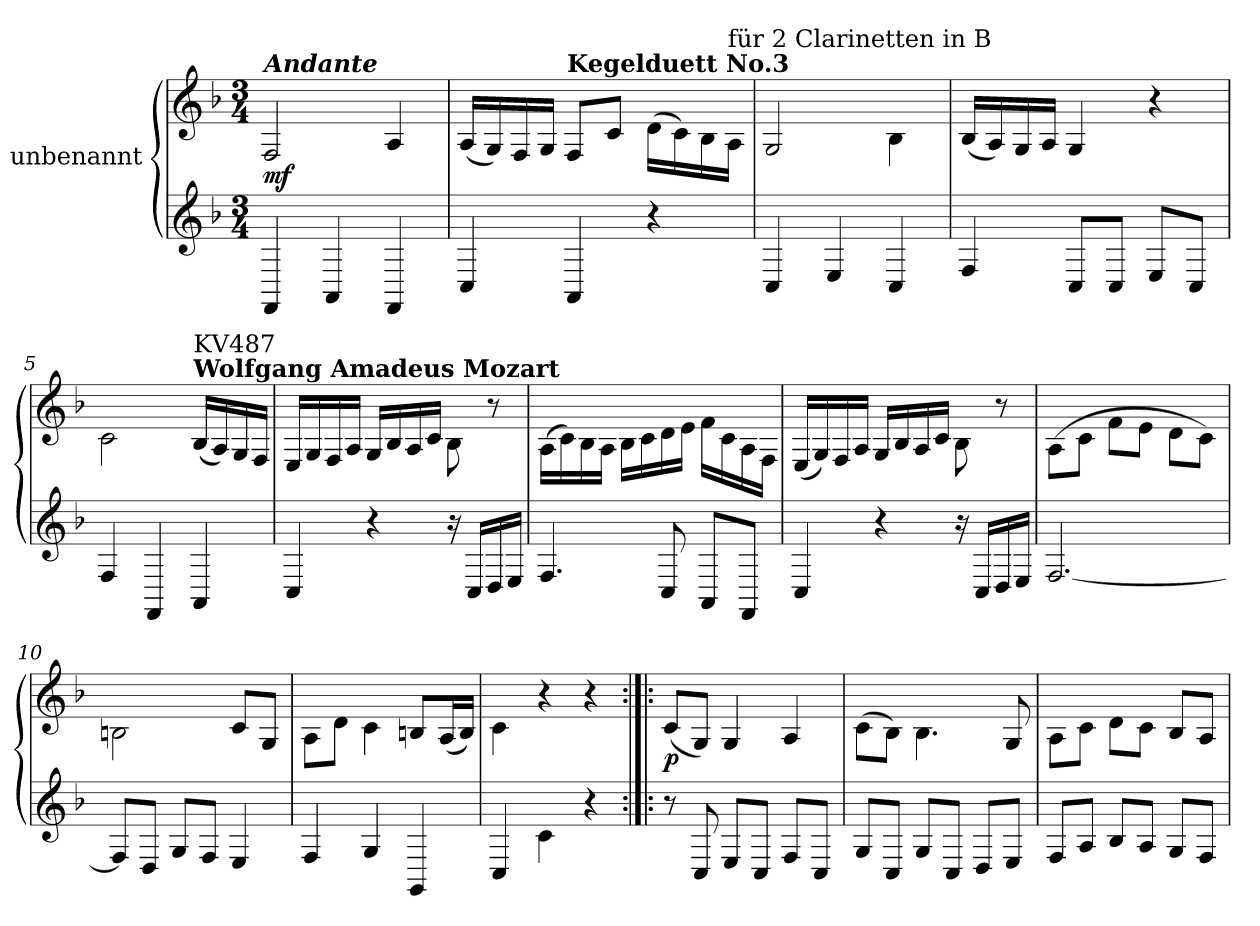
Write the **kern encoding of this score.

**kern	**kern	**dynam
*part2	*part1	*part1
*staff2	*staff1	*staff1
*I"unbenannt	*I"unbenannt	*
*clefG2	*clefG2	*
*ITrd-7c-12	*ITrd-7c-12	*
*k[b-]	*k[b-]	*
*M3/4	*M3/4	*
=1	=1	=1
!	!LO:TX:a:Bi:t=Andante	!
!	!	!LO:DY:b
4F/	2f/	mf
4A/	.	.
4F/	4a/	.
=2	=2	=2
4c/	(16a/LL	.
.	16g/)	.
.	16f/	.
.	16g/JJ	.
!	!LO:TX:a:B:t=Kegelduett No.3	!
4A/	8f/L	.
.	8cc/J	.
4r	(16dd\LL	.
.	16cc\)	.
.	16b-\	.
!	!LO:TX:a:t=für 2 Clarinetten in B	!
.	16a\JJ	.
=3	=3	=3
4c/	2g/	.
4e/	.	.
4c/	4b-\	.
=4	=4	=4
4f/	(16b-/LL	.
.	16a/)	.
.	16g/	.
.	16a/JJ	.
8c/L	4g/	.
8c/J	.	.
8e/L	4r	.
8c/J	.	.
!!LO:LB:g=z
=5	=5	=5
4f/	2cc\	.
4F/	.	.
!	!LO:TX:a:B:t=Wolfgang Amadeus Mozart	!
!	!LO:TX:a:t=KV487	!
4A/	(16b-/LL	.
.	16a/)	.
.	16g/	.
.	16f/JJ	.
!!LO:LB:g=z
=6	=6	=6
4c/	16e/LL	.
.	16g/	.
.	16f/	.
.	16a/JJ	.
4r	16g/LL	.
.	16b-/	.
.	16a/	.
.	16cc/JJ	.
16r	8b-\	.
16c/LL	.	.
16d/	8r	.
16e/JJ	.	.
=7	=7	=7
4.f/	(16a\LL	.
.	16cc\)	.
.	16b-\	.
.	16a\JJ	.
.	16b-\LL	.
.	16cc\	.
8c/	16dd\	.
.	16ee\JJ	.
8A/L	16ff\LL	.
.	16cc\	.
8F/J	16a\	.
.	16f\JJ	.
!!LO:LB:g=z
=8	=8	=8
4c/	(16e/LL	.
.	16g/)	.
.	16f/	.
.	16a/JJ	.
4r	16g/LL	.
.	16b-/	.
.	16a/	.
.	16cc/JJ	.
16r	8b-\	.
16c/LL	.	.
16d/	8r	.
16e/JJ	.	.
=9	=9	=9
[2.f/	(8a\L	.
.	8cc\J	.
.	8ff\L	.
.	8ee\J	.
.	8dd\L	.
.	8cc\J)	.
!!LO:LB:g=z
=10	=10	=10
8f/L]	2bn\	.
8d/J	.	.
8g/L	.	.
8f/J	.	.
4e/	8cc/L	.
.	8g/J	.
=11	=11	=11
4f/	8a\L	.
.	8dd\J	.
4g/	4cc\	.
4G/	8bn/L	.
.	(16a/L	.
.	16b/JJ)	.
=12	=12	=12
4c/	4cc\	.
4cc\	4r	.
4r	4r	.
=13:|!|:	=13:|!|:	=13:|!|:
!	!	!LO:DY:b
8r	(8cc/L	p
8c/	8g/J)	.
8e/L	4g/	.
8c/J	.	.
8f/L	4a/	.
8c/J	.	.
!!LO:LB:g=z
=14	=14	=14
8g/L	(8cc\L	.
8c/J	8b-\J)	.
8g/L	4.b-\	.
8c/J	.	.
8d/L	.	.
8e/J	8g/	.
!!LO:PB:g=z
=15	=15	=15
8f/L	8a\L	.
8a/J	8cc\J	.
8b-/L	8dd\L	.
8a/J	8cc\J	.
8g/L	8b-/L	.
8f/J	8a/J	.
=	=	=
*-	*-	*-
